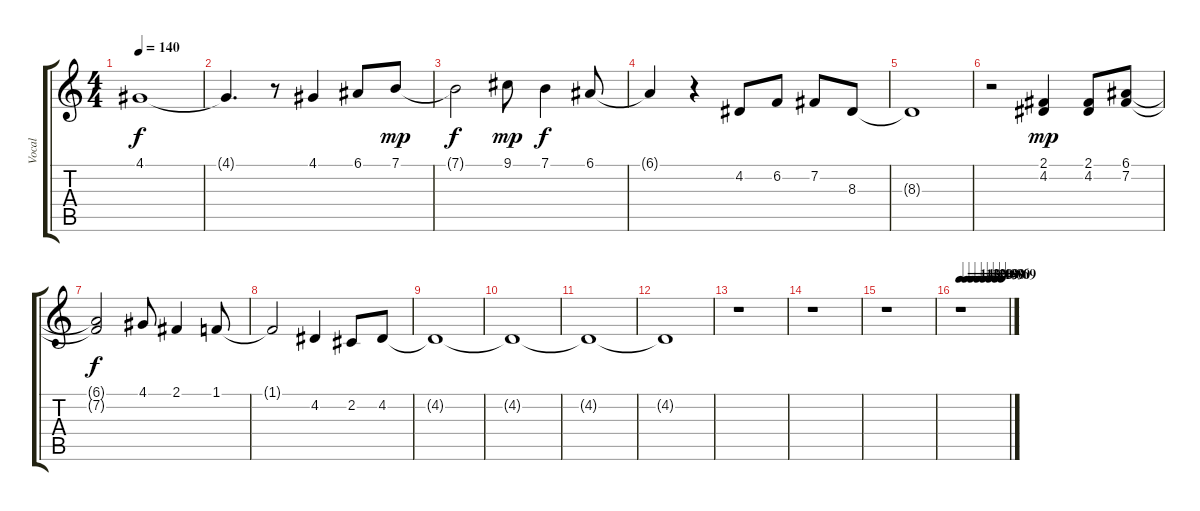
\track ("Vocal" "Vocal") {instrument lead6voice}
\staff {score tabs}
\tuning (E4 B3 G3 D3 A2 E2) {hide}
\ts (4 4)
\tempo 140
\clef g2
\ks c
4.1{t}.1{dy f} |
4.1{t}.4{d} r.8 4.1.4 6.1.8 7.1.8{dy mp} |
7.1{t}.2{dy f} 9.1.8{dy mp} 7.1.4{dy f} 6.1.8 |
6.1{t}.4 r.4 4.2.8 6.2.8 7.2.8 8.3.8 |
8.3{t}.1 |
r.2 (2.1 4.2).4{dy mp} (2.1 4.2).8 (6.1 7.2).8 |
(6.1{t} 7.2{t}).2{dy f} 4.1.8 2.1.4 1.1.8 |
1.1{t}.2 4.2.4 2.2.8 4.2.8 |
4.2{t}.1 |
4.2{t}.1 |
4.2{t}.1 |
4.2{t}.1 |
r.1 |
r.1 |
r.1 |
\tempo 140
\tempo (130 0.125)
\tempo (120 0.25)
\tempo (109 0.375)
\tempo (100 0.5)
\tempo (89 0.625)
\tempo (80 0.75)
\tempo (69 0.875)
r.1
